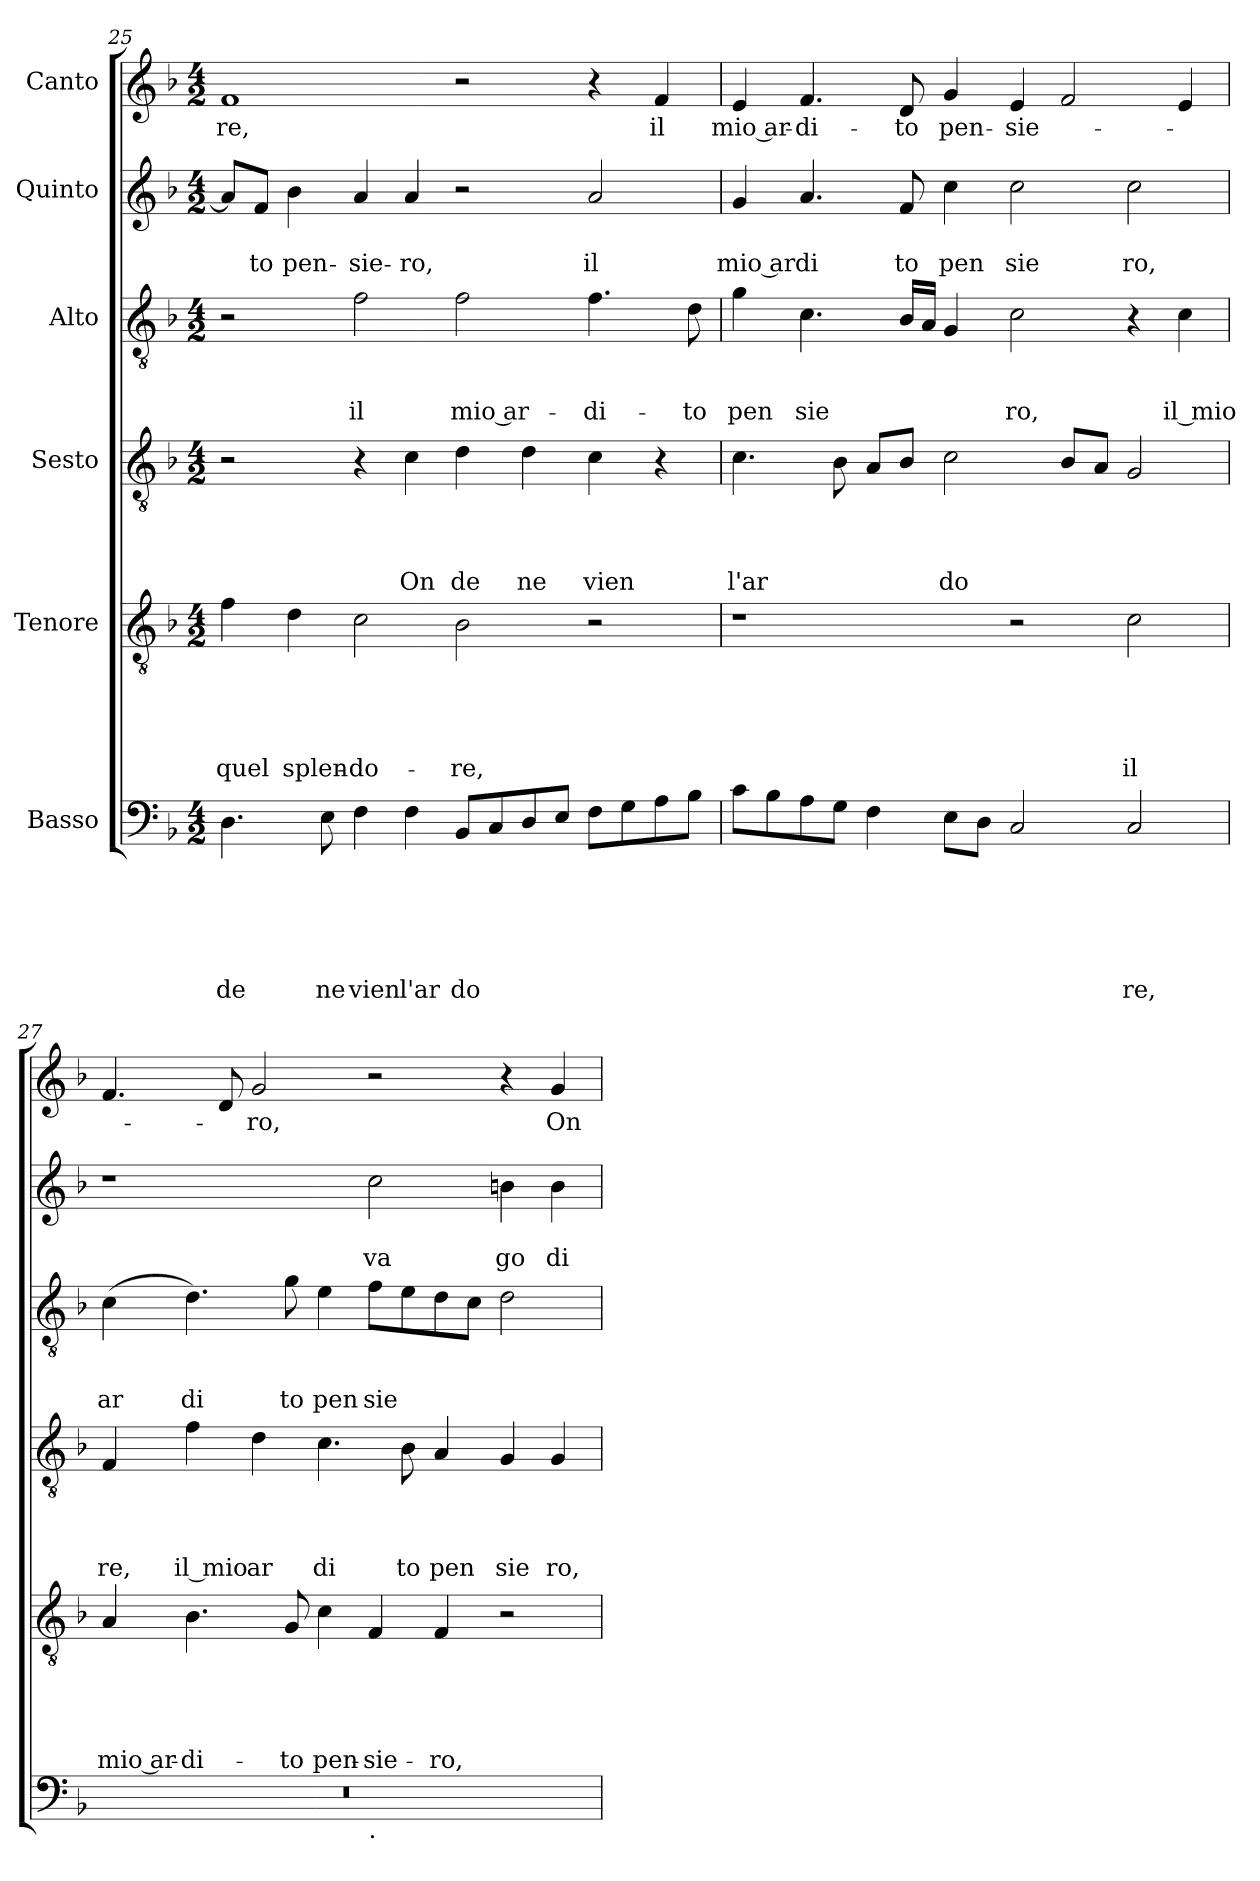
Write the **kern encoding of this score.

**kern	**text	**text	**text	**text	**text	**text	**kern	**text	**text	**text	**text	**text	**kern	**text	**text	**text	**text	**kern	**text	**text	**text	**kern	**text	**text	**kern	**text
*part6	*part6	*part6	*part6	*part6	*part6	*part6	*part5	*part5	*part5	*part5	*part5	*part5	*part4	*part4	*part4	*part4	*part4	*part3	*part3	*part3	*part3	*part2	*part2	*part2	*part1	*part1
*staff6	*staff6	*staff6	*staff6	*staff6	*staff6	*staff6	*staff5	*staff5	*staff5	*staff5	*staff5	*staff5	*staff4	*staff4	*staff4	*staff4	*staff4	*staff3	*staff3	*staff3	*staff3	*staff2	*staff2	*staff2	*staff1	*staff1
*I"Basso	*	*	*	*	*	*	*I"Tenore	*	*	*	*	*	*I"Sesto	*	*	*	*	*I"Alto	*	*	*	*I"Quinto	*	*	*I"Canto	*
*clefF4	*	*	*	*	*	*	*clefGv2	*	*	*	*	*	*clefGv2	*	*	*	*	*clefGv2	*	*	*	*clefG2	*	*	*clefG2	*
*k[b-]	*	*	*	*	*	*	*k[b-]	*	*	*	*	*	*k[b-]	*	*	*	*	*k[b-]	*	*	*	*k[b-]	*	*	*k[b-]	*
*F:	*	*	*	*	*	*	*F:	*	*	*	*	*	*F:	*	*	*	*	*F:	*	*	*	*F:	*	*	*F:	*
*M4/2	*	*	*	*	*	*	*M4/2	*	*	*	*	*	*M4/2	*	*	*	*	*M4/2	*	*	*	*M4/2	*	*	*M4/2	*
=25	=25	=25	=25	=25	=25	=25	=25	=25	=25	=25	=25	=25	=25	=25	=25	=25	=25	=25	=25	=25	=25	=25	=25	=25	=25	=25
!	!	!	!	!	!	!LO:LY:b	!	!	!	!	!	!LO:LY:b	!	!	!	!	!	!	!	!	!	!	!	!	!	!LO:LY:b
4.D\	.	.	.	.	.	de	4f\	.	.	.	.	quel	2r	.	.	.	.	2r	.	.	.	8a/L]	.	.	1f	re,
!	!	!	!	!	!	!	!	!	!	!	!	!	!	!	!	!	!	!	!	!	!	!	!	!LO:LY:b	!	!
.	.	.	.	.	.	.	.	.	.	.	.	.	.	.	.	.	.	.	.	.	.	8f/J	.	-to	.	.
!	!	!	!	!	!	!	!	!	!	!	!	!LO:LY:b	!	!	!	!	!	!	!	!	!	!	!	!LO:LY:b	!	!
.	.	.	.	.	.	.	4d\	.	.	.	.	splen-	.	.	.	.	.	.	.	.	.	4b-\	.	pen-	.	.
!	!	!	!	!	!	!LO:LY:b	!	!	!	!	!	!	!	!	!	!	!	!	!	!	!	!	!	!	!	!
8E\	.	.	.	.	.	ne	.	.	.	.	.	.	.	.	.	.	.	.	.	.	.	.	.	.	.	.
!	!	!	!	!	!	!LO:LY:b	!	!	!	!	!	!LO:LY:b	!	!	!	!	!	!	!	!	!LO:LY:b	!	!	!LO:LY:b	!	!
4F\	.	.	.	.	.	vien	2c\	.	.	.	.	-do-	4r	.	.	.	.	2f\	.	.	il	4a/	.	-sie-	.	.
!	!	!	!	!	!	!LO:LY:b	!	!	!	!	!	!	!	!	!	!	!LO:LY:b	!	!	!	!	!	!	!LO:LY:b	!	!
4F\	.	.	.	.	.	l'ar	.	.	.	.	.	.	4c\	.	.	.	On	.	.	.	.	4a/	.	-ro,	.	.
!	!	!	!	!	!	!LO:LY:b	!	!	!	!	!	!LO:LY:b	!	!	!	!	!LO:LY:b	!	!	!	!LO:LY:b:rj	!	!	!	!	!
8BB-/L	.	.	.	.	.	do	2B-\	.	.	.	.	-re,	4d\	.	.	.	de	2f\	.	.	mio ar-	2r	.	.	2r	.
8C/	.	.	.	.	.	.	.	.	.	.	.	.	.	.	.	.	.	.	.	.	.	.	.	.	.	.
!	!	!	!	!	!	!	!	!	!	!	!	!	!	!	!	!	!LO:LY:b	!	!	!	!	!	!	!	!	!
8D/	.	.	.	.	.	.	.	.	.	.	.	.	4d\	.	.	.	ne	.	.	.	.	.	.	.	.	.
8E/J	.	.	.	.	.	.	.	.	.	.	.	.	.	.	.	.	.	.	.	.	.	.	.	.	.	.
!	!	!	!	!	!	!	!	!	!	!	!	!	!	!	!	!	!LO:LY:b	!	!	!	!LO:LY:b	!	!	!LO:LY:b	!	!
8F\L	.	.	.	.	.	.	2r	.	.	.	.	.	4c\	.	.	.	vien	4.f\	.	.	-di-	2a/	.	il	4r	.
8G\	.	.	.	.	.	.	.	.	.	.	.	.	.	.	.	.	.	.	.	.	.	.	.	.	.	.
!	!	!	!	!	!	!	!	!	!	!	!	!	!	!	!	!	!	!	!	!	!	!	!	!	!	!LO:LY:b
8A\	.	.	.	.	.	.	.	.	.	.	.	.	4r	.	.	.	.	.	.	.	.	.	.	.	4f/	il
!	!	!	!	!	!	!	!	!	!	!	!	!	!	!	!	!	!	!	!	!	!LO:LY:b	!	!	!	!	!
8B-\J	.	.	.	.	.	.	.	.	.	.	.	.	.	.	.	.	.	8d\	.	.	-to	.	.	.	.	.
!!LO:LB:g=z
=26	=26	=26	=26	=26	=26	=26	=26	=26	=26	=26	=26	=26	=26	=26	=26	=26	=26	=26	=26	=26	=26	=26	=26	=26	=26	=26
!	!	!	!	!	!	!	!	!	!	!	!	!	!	!	!	!	!LO:LY:b	!	!	!	!LO:LY:b	!	!	!LO:LY:b:rj	!	!LO:LY:b:rj
8c\L	.	.	.	.	.	.	1r	.	.	.	.	.	4.c\	.	.	.	l'ar	4g\	.	.	pen	4g/	.	mio ar	4e/	mio ar-
8B-\	.	.	.	.	.	.	.	.	.	.	.	.	.	.	.	.	.	.	.	.	.	.	.	.	.	.
!	!	!	!	!	!	!	!	!	!	!	!	!	!	!	!	!	!	!	!	!	!LO:LY:b	!	!	!LO:LY:b	!	!LO:LY:b
8A\	.	.	.	.	.	.	.	.	.	.	.	.	.	.	.	.	.	4.c\	.	.	sie	4.a/	.	di	4.f/	-di-
8G\J	.	.	.	.	.	.	.	.	.	.	.	.	8B-\	.	.	.	.	.	.	.	.	.	.	.	.	.
4F\	.	.	.	.	.	.	.	.	.	.	.	.	8A/L	.	.	.	.	.	.	.	.	.	.	.	.	.
!	!	!	!	!	!	!	!	!	!	!	!	!	!	!	!	!	!	!	!	!	!	!	!	!LO:LY:b	!	!LO:LY:b
.	.	.	.	.	.	.	.	.	.	.	.	.	8B-/J	.	.	.	.	16B-/LL	.	.	.	8f/	.	to	8d/	-to
.	.	.	.	.	.	.	.	.	.	.	.	.	.	.	.	.	.	16A/JJ	.	.	.	.	.	.	.	.
!	!	!	!	!	!	!	!	!	!	!	!	!	!	!	!	!	!LO:LY:b	!	!	!	!	!	!	!LO:LY:b	!	!LO:LY:b
8E\L	.	.	.	.	.	.	.	.	.	.	.	.	2c\	.	.	.	do	4G/	.	.	.	4cc\	.	pen	4g/	pen-
8D\J	.	.	.	.	.	.	.	.	.	.	.	.	.	.	.	.	.	.	.	.	.	.	.	.	.	.
!	!	!	!	!	!	!	!	!	!	!	!	!	!	!	!	!	!	!	!	!	!LO:LY:b	!	!	!LO:LY:b	!	!LO:LY:b
2C/	.	.	.	.	.	.	2r	.	.	.	.	.	.	.	.	.	.	2c\	.	.	ro,	2cc\	.	sie	4e/	-sie-
.	.	.	.	.	.	.	.	.	.	.	.	.	8B-/L	.	.	.	.	.	.	.	.	.	.	.	2f/	.
.	.	.	.	.	.	.	.	.	.	.	.	.	8A/J	.	.	.	.	.	.	.	.	.	.	.	.	.
!	!	!	!	!	!	!LO:LY:b	!	!	!	!	!	!LO:LY:b	!	!	!	!	!	!	!	!	!	!	!	!LO:LY:b	!	!
2C/	.	.	.	.	.	re,	2c\	.	.	.	.	il	2G/	.	.	.	.	4r	.	.	.	2cc\	.	ro,	.	.
!	!	!	!	!	!	!	!	!	!	!	!	!	!	!	!	!	!	!	!	!	!LO:LY:b	!	!	!	!	!
.	.	.	.	.	.	.	.	.	.	.	.	.	.	.	.	.	.	4c\	.	.	il mio	.	.	.	4e/	.
=27	=27	=27	=27	=27	=27	=27	=27	=27	=27	=27	=27	=27	=27	=27	=27	=27	=27	=27	=27	=27	=27	=27	=27	=27	=27	=27
!	!	!	!	!	!	!	!	!	!	!	!	!LO:LY:b:rj	!	!	!	!	!LO:LY:b	!	!	!	!LO:LY:b	!	!	!	!	!
*^	*	*	*	*	*	*	*	*	*	*	*	*	*	*	*	*	*	*	*	*	*	*	*	*	*	*
0r	1ryy	.	.	.	.	.	.	4A/	.	.	.	.	mio ar-	4F/	.	.	.	re,	(<4c\	.	.	ar	1r	.	.	4.f/	.
!	!	!	!	!	!	!	!	!	!	!	!	!	!LO:LY:b	!	!	!	!	!LO:LY:b	!	!	!	!LO:LY:b	!	!	!	!	!
.	.	.	.	.	.	.	.	4.B-\	.	.	.	.	-di-	4f\	.	.	.	il mio	4.d\)	.	.	di	.	.	.	.	.
.	.	.	.	.	.	.	.	.	.	.	.	.	.	.	.	.	.	.	.	.	.	.	.	.	.	8d/	.
!	!	!	!	!	!	!	!	!	!	!	!	!	!	!	!	!	!	!LO:LY:b	!	!	!	!	!	!	!	!	!LO:LY:b
.	.	.	.	.	.	.	.	.	.	.	.	.	.	4d\	.	.	.	ar	.	.	.	.	.	.	.	2g/	-ro,
!	!	!	!	!	!	!	!	!	!	!	!	!	!LO:LY:b	!	!	!	!	!	!	!	!	!LO:LY:b	!	!	!	!	!
.	.	.	.	.	.	.	.	8G/	.	.	.	.	-to	.	.	.	.	.	8g\	.	.	to	.	.	.	.	.
!	!	!	!	!	!	!	!	!	!	!	!	!	!LO:LY:b	!	!	!	!	!LO:LY:b	!	!	!	!LO:LY:b	!	!	!	!	!
.	.	.	.	.	.	.	.	4c\	.	.	.	.	pen-	4.c\	.	.	.	di	4e\	.	.	pen	.	.	.	.	.
!	!LO:TX:b:t=.	!	!	!	!	!	!	!	!	!	!	!	!	!	!	!	!	!	!	!	!	!	!	!	!	!	!
!	!	!	!	!	!	!	!	!	!	!	!	!	!LO:LY:b	!	!	!	!	!	!	!	!	!LO:LY:b	!	!	!LO:LY:b	!	!
.	1ryy	.	.	.	.	.	.	4F/	.	.	.	.	-sie-	.	.	.	.	.	8f\L	.	.	sie	2cc\	.	va	2r	.
!	!	!	!	!	!	!	!	!	!	!	!	!	!	!	!	!	!	!LO:LY:b	!	!	!	!	!	!	!	!	!
.	.	.	.	.	.	.	.	.	.	.	.	.	.	8B-\	.	.	.	to	8e\	.	.	.	.	.	.	.	.
!	!	!	!	!	!	!	!	!	!	!	!	!	!LO:LY:b	!	!	!	!	!LO:LY:b	!	!	!	!	!	!	!	!	!
.	.	.	.	.	.	.	.	4F/	.	.	.	.	-ro,	4A/	.	.	.	pen	8d\	.	.	.	.	.	.	.	.
.	.	.	.	.	.	.	.	.	.	.	.	.	.	.	.	.	.	.	8c\J	.	.	.	.	.	.	.	.
!	!	!	!	!	!	!	!	!	!	!	!	!	!	!	!	!	!	!LO:LY:b	!	!	!	!	!	!	!LO:LY:b	!	!
.	.	.	.	.	.	.	.	2r	.	.	.	.	.	4G/	.	.	.	sie	2d\	.	.	.	4bn\	.	go	4r	.
!	!	!	!	!	!	!	!	!	!	!	!	!	!	!	!	!	!	!LO:LY:b	!	!	!	!	!	!	!LO:LY:b	!	!LO:LY:b
.	.	.	.	.	.	.	.	.	.	.	.	.	.	4G/	.	.	.	ro,	.	.	.	.	4b\	.	di	4g/	On-
*v	*v	*	*	*	*	*	*	*	*	*	*	*	*	*	*	*	*	*	*	*	*	*	*	*	*	*	*
=	=	=	=	=	=	=	=	=	=	=	=	=	=	=	=	=	=	=	=	=	=	=	=	=	=	=
*-	*-	*-	*-	*-	*-	*-	*-	*-	*-	*-	*-	*-	*-	*-	*-	*-	*-	*-	*-	*-	*-	*-	*-	*-	*-	*-
